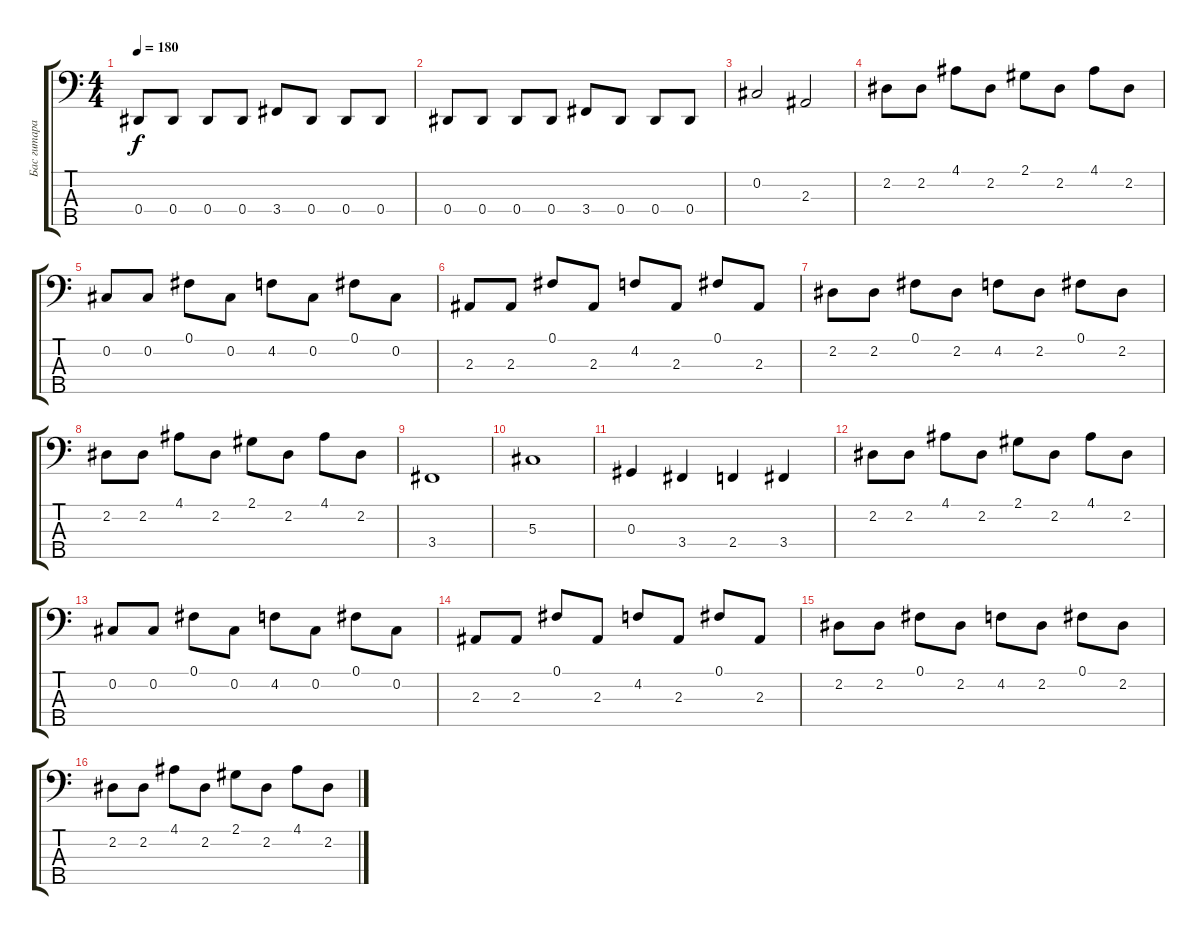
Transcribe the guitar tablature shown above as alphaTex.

\track ("Бас гитара" "Бас гитара") {instrument electricbassfinger}
\staff {score tabs}
\tuning (Gb2 Db2 Ab1 Eb1 Bb0) {hide}
\ts (4 4)
\tempo 180
\clef f4
\ks c
0.4.8{dy f} 0.4.8 0.4.8 0.4.8 3.4.8 0.4.8 0.4.8 0.4.8 |
0.4.8 0.4.8 0.4.8 0.4.8 3.4.8 0.4.8 0.4.8 0.4.8 |
0.2.2 2.3.2 |
2.2.8 2.2.8 4.1.8 2.2.8 2.1.8 2.2.8 4.1.8 2.2.8 |
0.2.8 0.2.8 0.1.8 0.2.8 4.2.8 0.2.8 0.1.8 0.2.8 |
2.3.8 2.3.8 0.1.8 2.3.8 4.2.8 2.3.8 0.1.8 2.3.8 |
2.2.8 2.2.8 0.1.8 2.2.8 4.2.8 2.2.8 0.1.8 2.2.8 |
2.2.8 2.2.8 4.1.8 2.2.8 2.1.8 2.2.8 4.1.8 2.2.8 |
3.4.1 |
5.3.1 |
0.3.4 3.4.4 2.4.4 3.4.4 |
2.2.8 2.2.8 4.1.8 2.2.8 2.1.8 2.2.8 4.1.8 2.2.8 |
0.2.8 0.2.8 0.1.8 0.2.8 4.2.8 0.2.8 0.1.8 0.2.8 |
2.3.8 2.3.8 0.1.8 2.3.8 4.2.8 2.3.8 0.1.8 2.3.8 |
2.2.8 2.2.8 0.1.8 2.2.8 4.2.8 2.2.8 0.1.8 2.2.8 |
2.2.8 2.2.8 4.1.8 2.2.8 2.1.8 2.2.8 4.1.8 2.2.8
